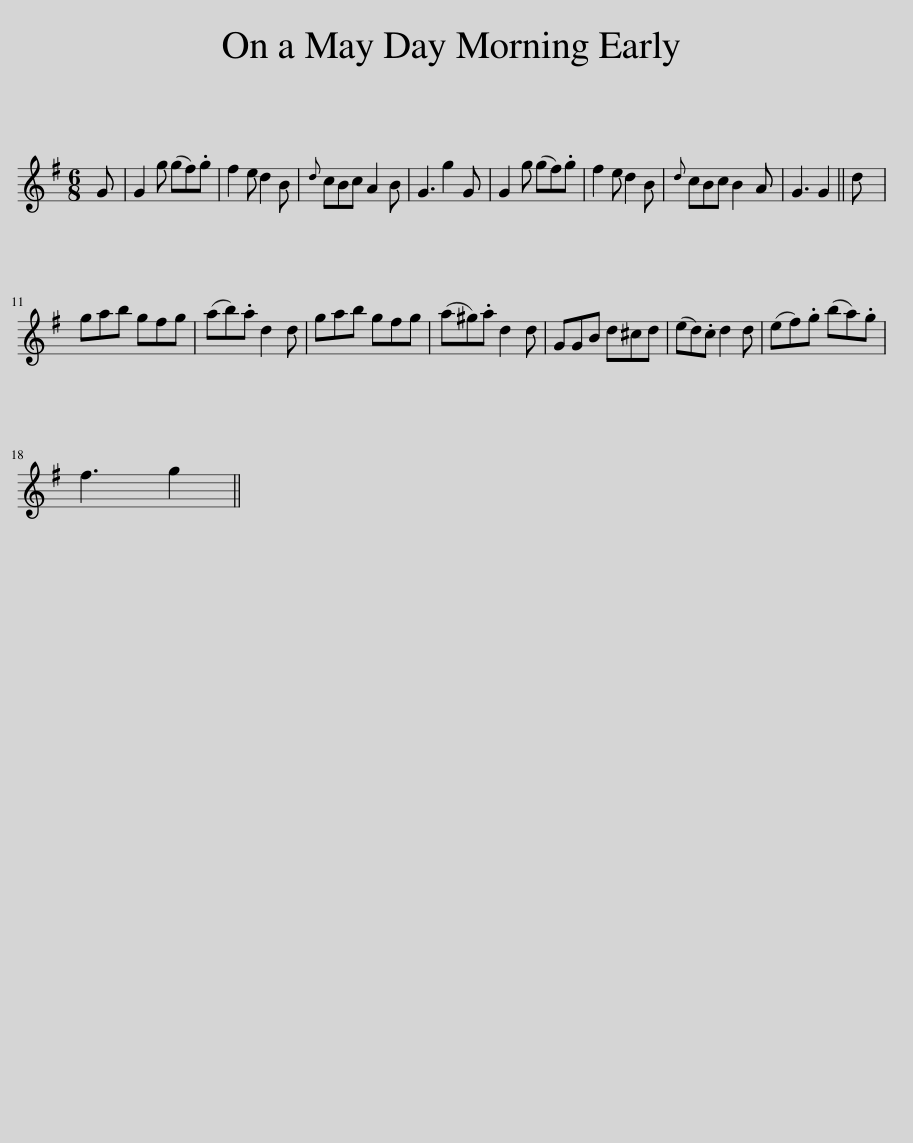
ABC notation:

X:1
L:1/8
M:6/8
I:linebreak $
K:G
V:1 treble
V:1
 G | G2 g (gf).g | f2 e d2 B |{d} cBc A2 B | G3 g2 G | %5
 G2 g (gf).g | f2 e d2 B |{d} cBc B2 A | G3 G2 || d |$ %10
 gab gfg | (ab).a d2 d | gab gfg | (a^g).a d2 d | GGB d^cd | %15
 (ed).c d2 d | (ef).g (ba).g |$ f3 g2 || %18
